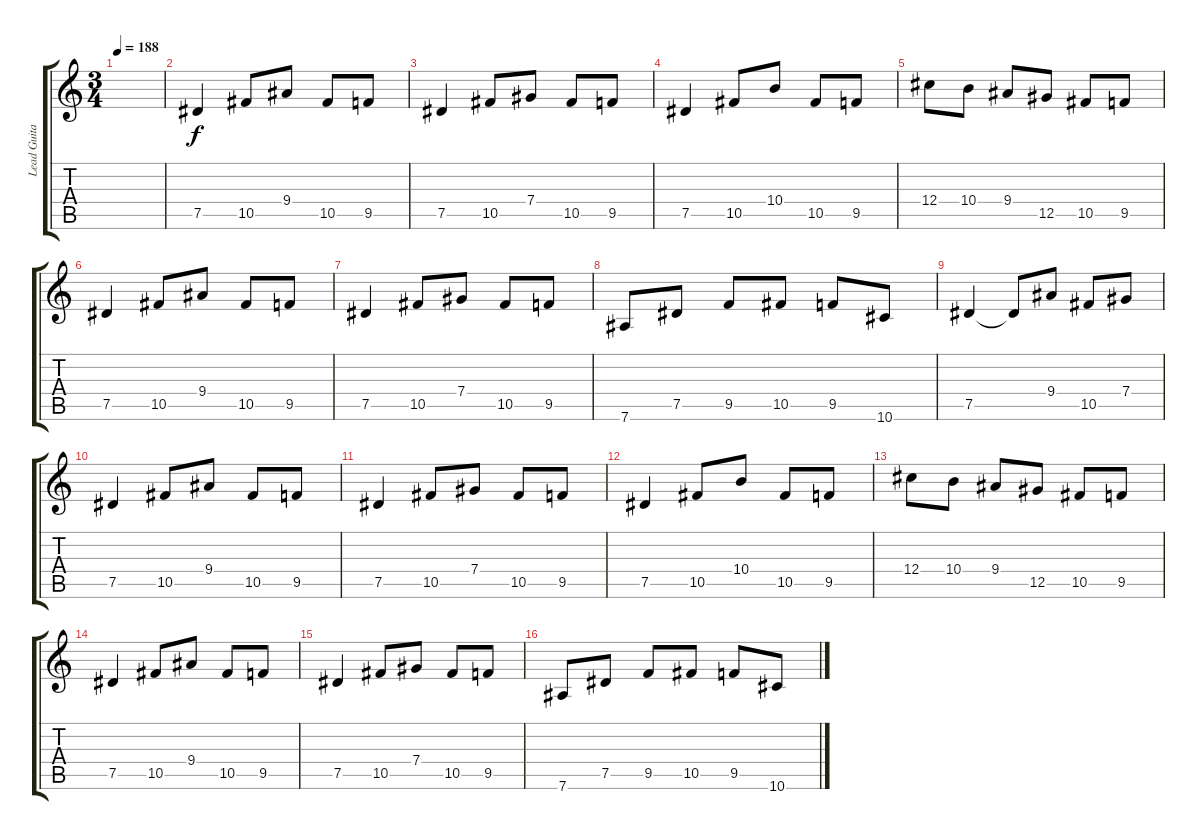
\track ("Lead Guitar" "Lead Guita") {instrument distortionguitar}
\staff {score tabs}
\tuning (Eb4 Bb3 Gb3 Db3 Ab2 Eb2) {hide}
\ts (3 4)
\tempo 188
\clef g2
\ks c
|
7.5.4 10.5.8 9.4.8 10.5.8 9.5.8 |
7.5.4 10.5.8 7.4.8 10.5.8 9.5.8 |
7.5.4 10.5.8 10.4.8 10.5.8 9.5.8 |
12.4.8 10.4.8 9.4.8 12.5.8 10.5.8 9.5.8 |
7.5.4 10.5.8 9.4.8 10.5.8 9.5.8 |
7.5.4 10.5.8 7.4.8 10.5.8 9.5.8 |
7.6.8 7.5.8 9.5.8 10.5.8 9.5.8 10.6.8 |
7.5.4 7.5{t}.8 9.4.8 10.5.8 7.4.8 |
7.5.4 10.5.8 9.4.8 10.5.8 9.5.8 |
7.5.4 10.5.8 7.4.8 10.5.8 9.5.8 |
7.5.4 10.5.8 10.4.8 10.5.8 9.5.8 |
12.4.8 10.4.8 9.4.8 12.5.8 10.5.8 9.5.8 |
7.5.4 10.5.8 9.4.8 10.5.8 9.5.8 |
7.5.4 10.5.8 7.4.8 10.5.8 9.5.8 |
7.6.8 7.5.8 9.5.8 10.5.8 9.5.8 10.6.8
